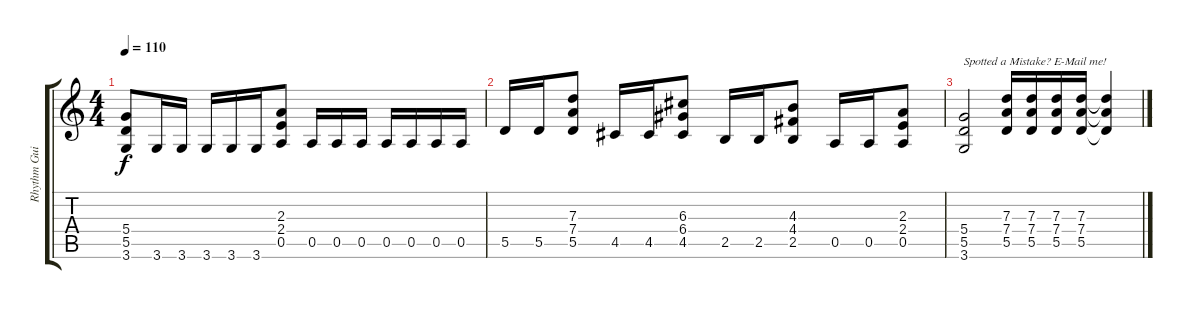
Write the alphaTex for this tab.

\track ("Rhythm Guitar" "Rhythm Gui") {instrument distortionguitar}
\staff {score tabs}
\tuning (E4 B3 G3 D3 A2 E2) {hide}
\ts (4 4)
\tempo 110
\clef g2
\ks c
(5.4 5.5 3.6).8{dy f} 3.6.16 3.6.16 3.6.16 3.6.16 3.6.16 (2.3 2.4 0.5).8 0.5.16 0.5.16 0.5.16 0.5.16 0.5.16 0.5.16 0.5.16 |
5.5.16 5.5.16 (7.3 7.4 5.5).8 4.5.16 4.5.16 (6.3 6.4 4.5).8 2.5.16 2.5.16 (4.3 4.4 2.5).8 0.5.16 0.5.16 (2.3 2.4 0.5).8 |
(5.4 5.5 3.6).2{txt "Spotted a Mistake? E-Mail me!"} (7.3 7.4 5.5).16 (7.3 7.4 5.5).16 (7.3 7.4 5.5).16 (7.3 7.4 5.5).16 (7.3{t} 7.4{t} 5.5{t}).4
